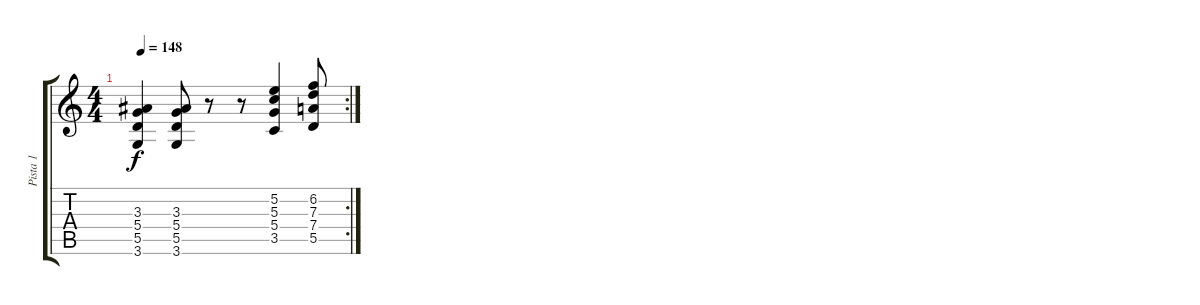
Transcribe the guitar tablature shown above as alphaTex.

\track ("Pista 1" "Pista 1") {instrument electricguitarclean}
\staff {score tabs}
\tuning (E4 B3 G3 D3 A2 E2) {hide}
\rc 2
\ts (4 4)
\tempo 148
\clef g2
\ks c
(3.3 5.4 5.5 3.6).4{dy f} (3.3 5.4 5.5 3.6).8 r.8 r.8 (5.2 5.3 5.4 3.5).4 (6.2 7.3 7.4 5.5).8
